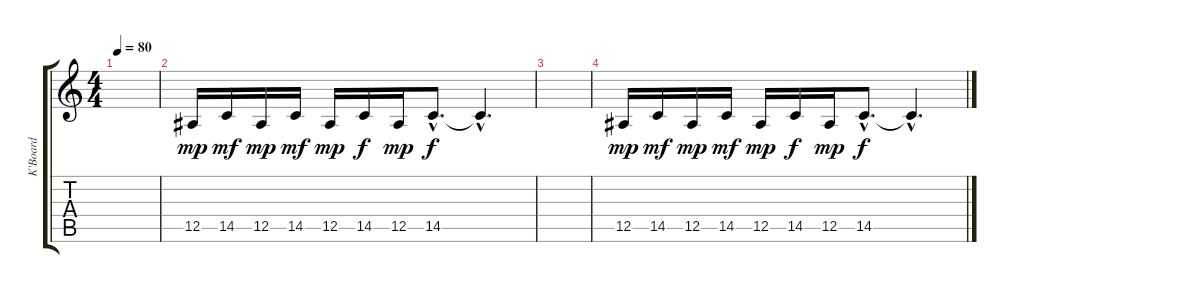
\track ("K'Board" "K'Board") {instrument electricpiano1}
\staff {score tabs}
\tuning (F4 C4 Ab3 Eb3 Bb2 F2) {hide}
\ts (4 4)
\tempo 80
\clef g2
\ks c
|
12.5.16{dy mp} 14.5.16{dy mf} 12.5.16{dy mp} 14.5.16{dy mf} 12.5.16{dy mp} 14.5.16{dy f} 12.5.16{dy mp} 14.5{hac}.8{d dy f} 14.5{hac t}.4{d} |
|
12.5.16{dy mp} 14.5.16{dy mf} 12.5.16{dy mp} 14.5.16{dy mf} 12.5.16{dy mp} 14.5.16{dy f} 12.5.16{dy mp} 14.5{hac}.8{d dy f} 14.5{hac t}.4{d}
